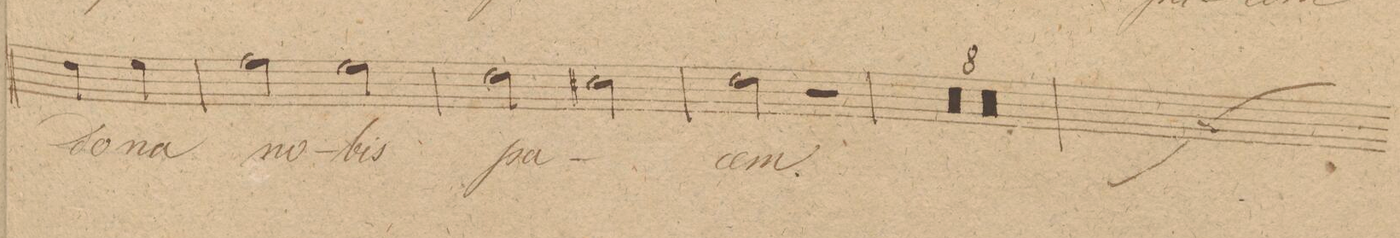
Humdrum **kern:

**kern	**text	**dynam
*I"Tenore.	*	*
*clefC4	*	*
*k[f#c#g#]	*	*
*met(c|)	*	*
*M2/2	*	*
4c#\	do-	.
4d\	-na	.
=30	=30	=30
2e\	no-	.
2d\	-bis	.
=31	=31	=31
2c#\	pa-	.
2B#X\	.	.
=32	=32	=32
2c#\	-cem.	.
2r	.	.
=33	=33	=33
00r	.	.
=34	=34	=34
=35	=35	=35
=36	=36	=36
=37	=37	=37
00r	.	.
=38	=38	=38
=39	=39	=39
=40	=40	=40
=41	=41	=41
*-	*-	*-
